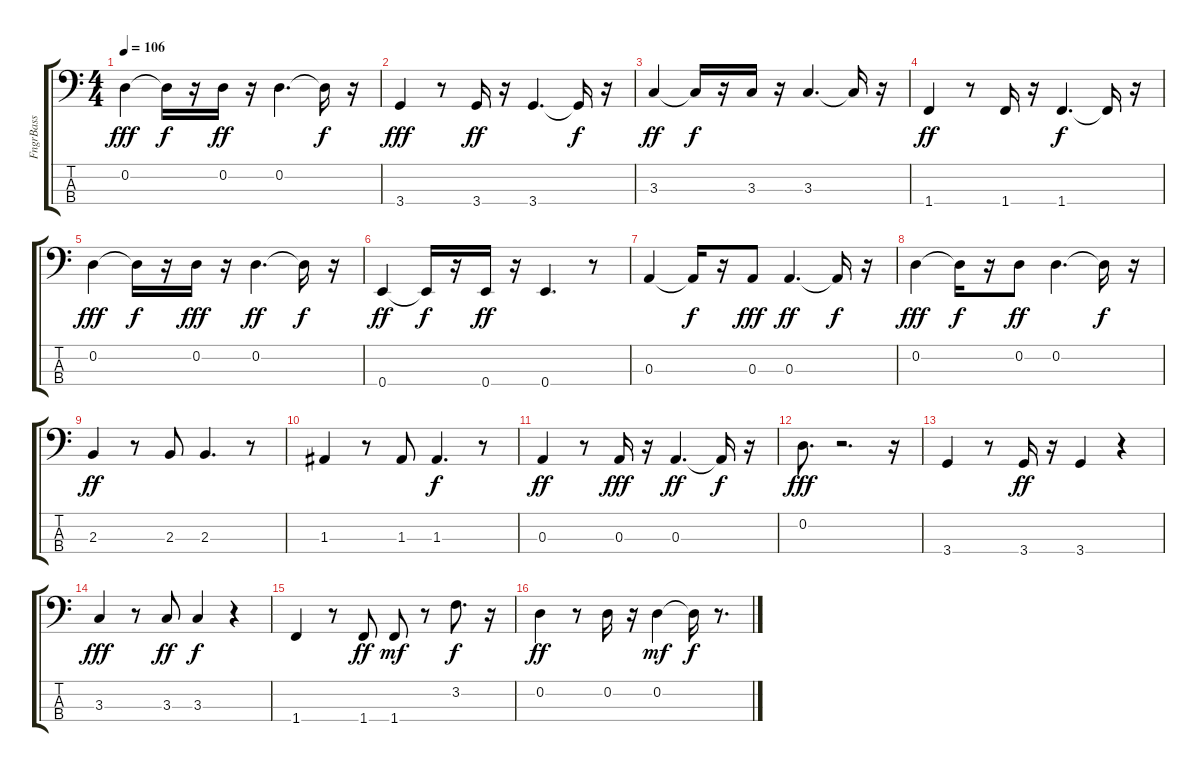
\track ("FngrBass" "FngrBass") {instrument electricbassfinger}
\staff {score tabs}
\tuning (G2 D2 A1 E1) {hide}
\ts (4 4)
\tempo 106
\clef f4
\ks c
0.2.4{dy fff} 0.2{t}.16{dy f} r.16 0.2.16{dy ff} r.16 0.2.4{d} 0.2{t}.16{dy f} r.16 |
3.4.4{dy fff} r.8 3.4.16{dy ff} r.16 3.4.4{d} 3.4{t}.16{dy f} r.16 |
3.3.4{dy ff} 3.3{t}.16{dy f} r.16 3.3.16 r.16 3.3.4{d} 3.3{t}.16 r.16 |
1.4.4{dy ff} r.8 1.4.16 r.16 1.4.4{d dy f} 1.4{t}.16 r.16 |
0.2.4{dy fff} 0.2{t}.16{dy f} r.16 0.2.16{dy fff} r.16 0.2.4{d dy ff} 0.2{t}.16{dy f} r.16 |
0.4.4{dy ff} 0.4{t}.16{dy f} r.16 0.4.16{dy ff} r.16 0.4.4{d} r.8 |
0.3.4 0.3{t}.16{dy f} r.16 0.3.8{dy fff} 0.3.4{d dy ff} 0.3{t}.16{dy f} r.16 |
0.2.4{dy fff} 0.2{t}.16{dy f} r.16 0.2.8{dy ff} 0.2.4{d} 0.2{t}.16{dy f} r.16 |
2.3.4{dy ff} r.8 2.3.8 2.3.4{d} r.8 |
1.3.4 r.8 1.3.8 1.3.4{d dy f} r.8 |
0.3.4{dy ff} r.8 0.3.16{dy fff} r.16 0.3.4{d dy ff} 0.3{t}.16{dy f} r.16 |
0.2.8{d dy fff} r.2{d} r.16 |
3.4.4 r.8 3.4.16{dy ff} r.16 3.4.4 r.4 |
3.3.4{dy fff} r.8 3.3.8{dy ff} 3.3.4{dy f} r.4 |
1.4.4 r.8 1.4.8{dy ff} 1.4.8{dy mf} r.8 3.2.8{d dy f} r.16 |
0.2.4{dy ff} r.8 0.2.16 r.16 0.2.4{dy mf} 0.2{t}.16{dy f} r.8{d}
